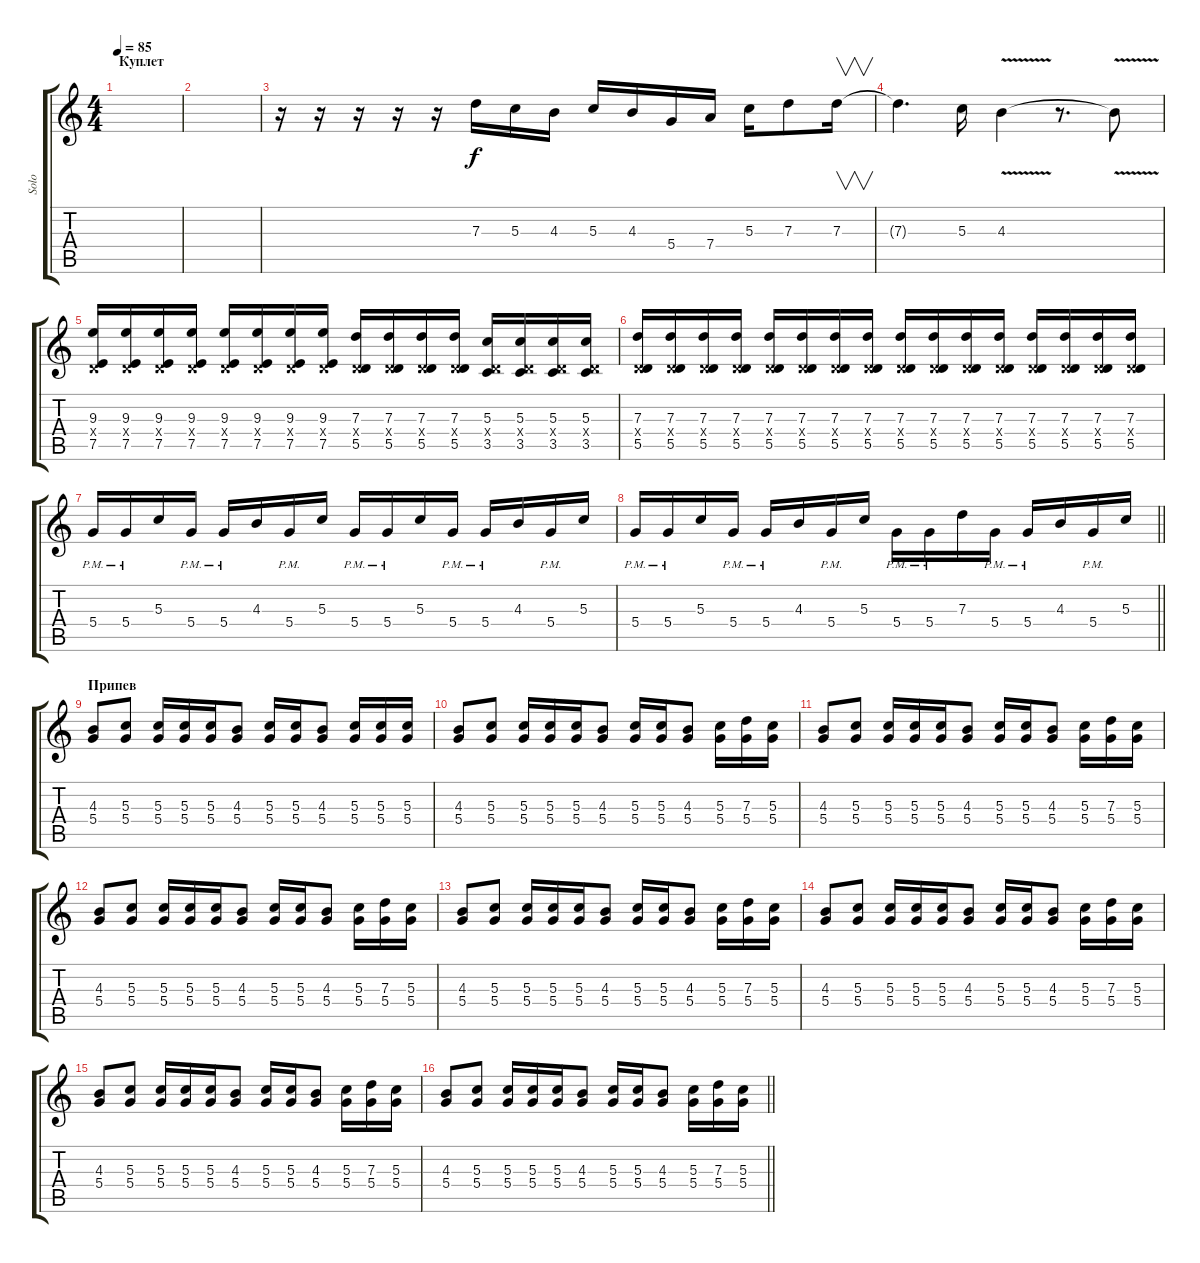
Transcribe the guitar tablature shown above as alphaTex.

\track ("Solo" "Solo") {instrument overdrivenguitar}
\staff {score tabs}
\tuning (E4 B3 G3 D3 A2 E2) {hide}
\ts (4 4)
\section ("" "Куплет")
\tempo 85
\clef g2
\ks c
|
|
r.16 r.16 r.16 r.16 r.16 7.3.16 5.3.16 4.3.16 5.3.16 4.3.16 5.4.16 7.4.16 5.3.16 7.3.8 7.3.16{v} |
7.3{t}.4{d} 5.3.16 4.3{v}.4 r.8{d} 4.3{t}.8 |
(9.3 0.4{x} 7.5).16 (9.3 0.4{x} 7.5).16 (9.3 0.4{x} 7.5).16 (9.3 0.4{x} 7.5).16 (9.3 0.4{x} 7.5).16 (9.3 0.4{x} 7.5).16 (9.3 0.4{x} 7.5).16 (9.3 0.4{x} 7.5).16 (7.3 0.4{x} 5.5).16 (7.3 0.4{x} 5.5).16 (7.3 0.4{x} 5.5).16 (7.3 0.4{x} 5.5).16 (5.3 0.4{x} 3.5).16 (5.3 0.4{x} 3.5).16 (5.3 0.4{x} 3.5).16 (5.3 0.4{x} 3.5).16 |
(7.3 0.4{x} 5.5).16 (7.3 0.4{x} 5.5).16 (7.3 0.4{x} 5.5).16 (7.3 0.4{x} 5.5).16 (7.3 0.4{x} 5.5).16 (7.3 0.4{x} 5.5).16 (7.3 0.4{x} 5.5).16 (7.3 0.4{x} 5.5).16 (7.3 0.4{x} 5.5).16 (7.3 0.4{x} 5.5).16 (7.3 0.4{x} 5.5).16 (7.3 0.4{x} 5.5).16 (7.3 0.4{x} 5.5).16 (7.3 0.4{x} 5.5).16 (7.3 0.4{x} 5.5).16 (7.3 0.4{x} 5.5).16 |
5.4{pm}.16 5.4{pm}.16 5.3.16 5.4{pm}.16 5.4{pm}.16 4.3.16 5.4{pm}.16 5.3.16 5.4{pm}.16 5.4{pm}.16 5.3.16 5.4{pm}.16 5.4{pm}.16 4.3.16 5.4{pm}.16 5.3.16 |
\barLineRight lightlight
5.4{pm}.16 5.4{pm}.16 5.3.16 5.4{pm}.16 5.4{pm}.16 4.3.16 5.4{pm}.16 5.3.16 5.4{pm}.16 5.4{pm}.16 7.3.16 5.4{pm}.16 5.4{pm}.16 4.3.16 5.4{pm}.16 5.3.16 |
\section ("" "Припев")
(4.3 5.4).8 (5.3 5.4).8 (5.3 5.4).16 (5.3 5.4).16 (5.3 5.4).16 (4.3 5.4).8 (5.3 5.4).16 (5.3 5.4).16 (4.3 5.4).8 (5.3 5.4).16 (5.3 5.4).16 (5.3 5.4).16 |
(4.3 5.4).8 (5.3 5.4).8 (5.3 5.4).16 (5.3 5.4).16 (5.3 5.4).16 (4.3 5.4).8 (5.3 5.4).16 (5.3 5.4).16 (4.3 5.4).8 (5.3 5.4).16 (7.3 5.4).16 (5.3 5.4).16 |
(4.3 5.4).8 (5.3 5.4).8 (5.3 5.4).16 (5.3 5.4).16 (5.3 5.4).16 (4.3 5.4).8 (5.3 5.4).16 (5.3 5.4).16 (4.3 5.4).8 (5.3 5.4).16 (7.3 5.4).16 (5.3 5.4).16 |
(4.3 5.4).8 (5.3 5.4).8 (5.3 5.4).16 (5.3 5.4).16 (5.3 5.4).16 (4.3 5.4).8 (5.3 5.4).16 (5.3 5.4).16 (4.3 5.4).8 (5.3 5.4).16 (7.3 5.4).16 (5.3 5.4).16 |
(4.3 5.4).8 (5.3 5.4).8 (5.3 5.4).16 (5.3 5.4).16 (5.3 5.4).16 (4.3 5.4).8 (5.3 5.4).16 (5.3 5.4).16 (4.3 5.4).8 (5.3 5.4).16 (7.3 5.4).16 (5.3 5.4).16 |
(4.3 5.4).8 (5.3 5.4).8 (5.3 5.4).16 (5.3 5.4).16 (5.3 5.4).16 (4.3 5.4).8 (5.3 5.4).16 (5.3 5.4).16 (4.3 5.4).8 (5.3 5.4).16 (7.3 5.4).16 (5.3 5.4).16 |
(4.3 5.4).8 (5.3 5.4).8 (5.3 5.4).16 (5.3 5.4).16 (5.3 5.4).16 (4.3 5.4).8 (5.3 5.4).16 (5.3 5.4).16 (4.3 5.4).8 (5.3 5.4).16 (7.3 5.4).16 (5.3 5.4).16 |
\barLineRight lightlight
(4.3 5.4).8 (5.3 5.4).8 (5.3 5.4).16 (5.3 5.4).16 (5.3 5.4).16 (4.3 5.4).8 (5.3 5.4).16 (5.3 5.4).16 (4.3 5.4).8 (5.3 5.4).16 (7.3 5.4).16 (5.3 5.4).16
